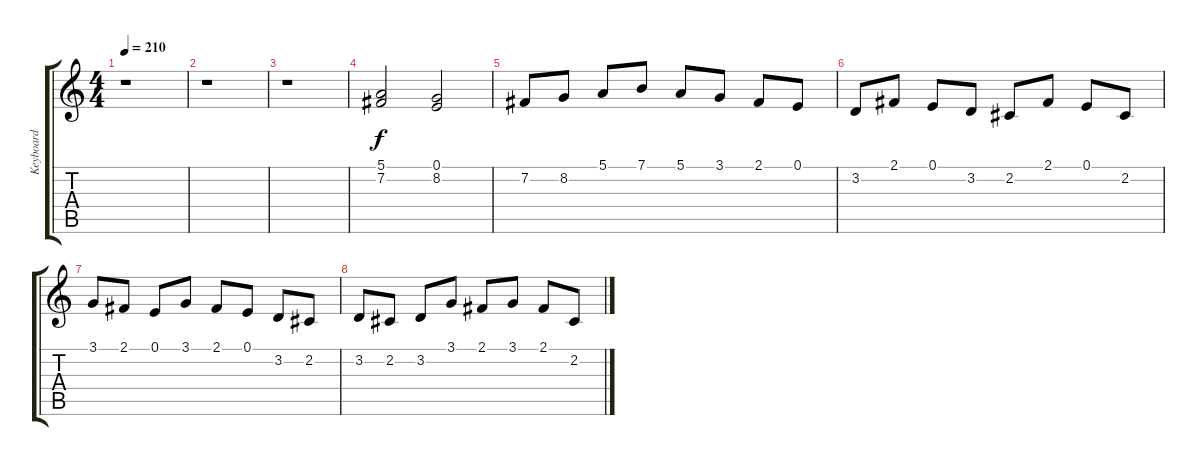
\track ("Keyboard" "Keyboard") {instrument stringensemble1}
\staff {score tabs}
\tuning (E4 B3 G3 D3 A2 E2) {hide}
\ts (4 4)
\tempo 210
\clef g2
\ks c
r.1{dy f} |
r.1 |
r.1 |
(5.1 7.2).2 (0.1 8.2).2 |
7.2.8 8.2.8 5.1.8 7.1.8 5.1.8 3.1.8 2.1.8 0.1.8 |
3.2.8 2.1.8 0.1.8 3.2.8 2.2.8 2.1.8 0.1.8 2.2.8 |
3.1.8 2.1.8 0.1.8 3.1.8 2.1.8 0.1.8 3.2.8 2.2.8 |
3.2.8 2.2.8 3.2.8 3.1.8 2.1.8 3.1.8 2.1.8 2.2.8
